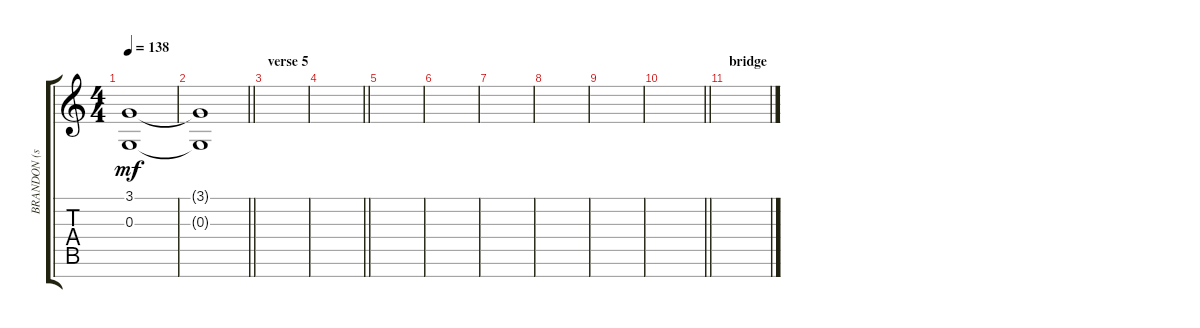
\track ("BRANDON (synth)" "BRANDON (s") {instrument synthstrings2}
\staff {score tabs}
\tuning (E4 B3 G3 D3 A2 E2 B1) {hide}
\ts (4 4)
\tempo 138
\clef g2
\ks c
(3.1 0.3).1{dy mf} |
\barLineRight lightlight
(3.1{t} 0.3{t}).1 |
\section ("" "verse 5")
|
\barLineRight lightlight
|
|
|
|
|
|
\barLineRight lightlight
|
\section ("" "bridge")
